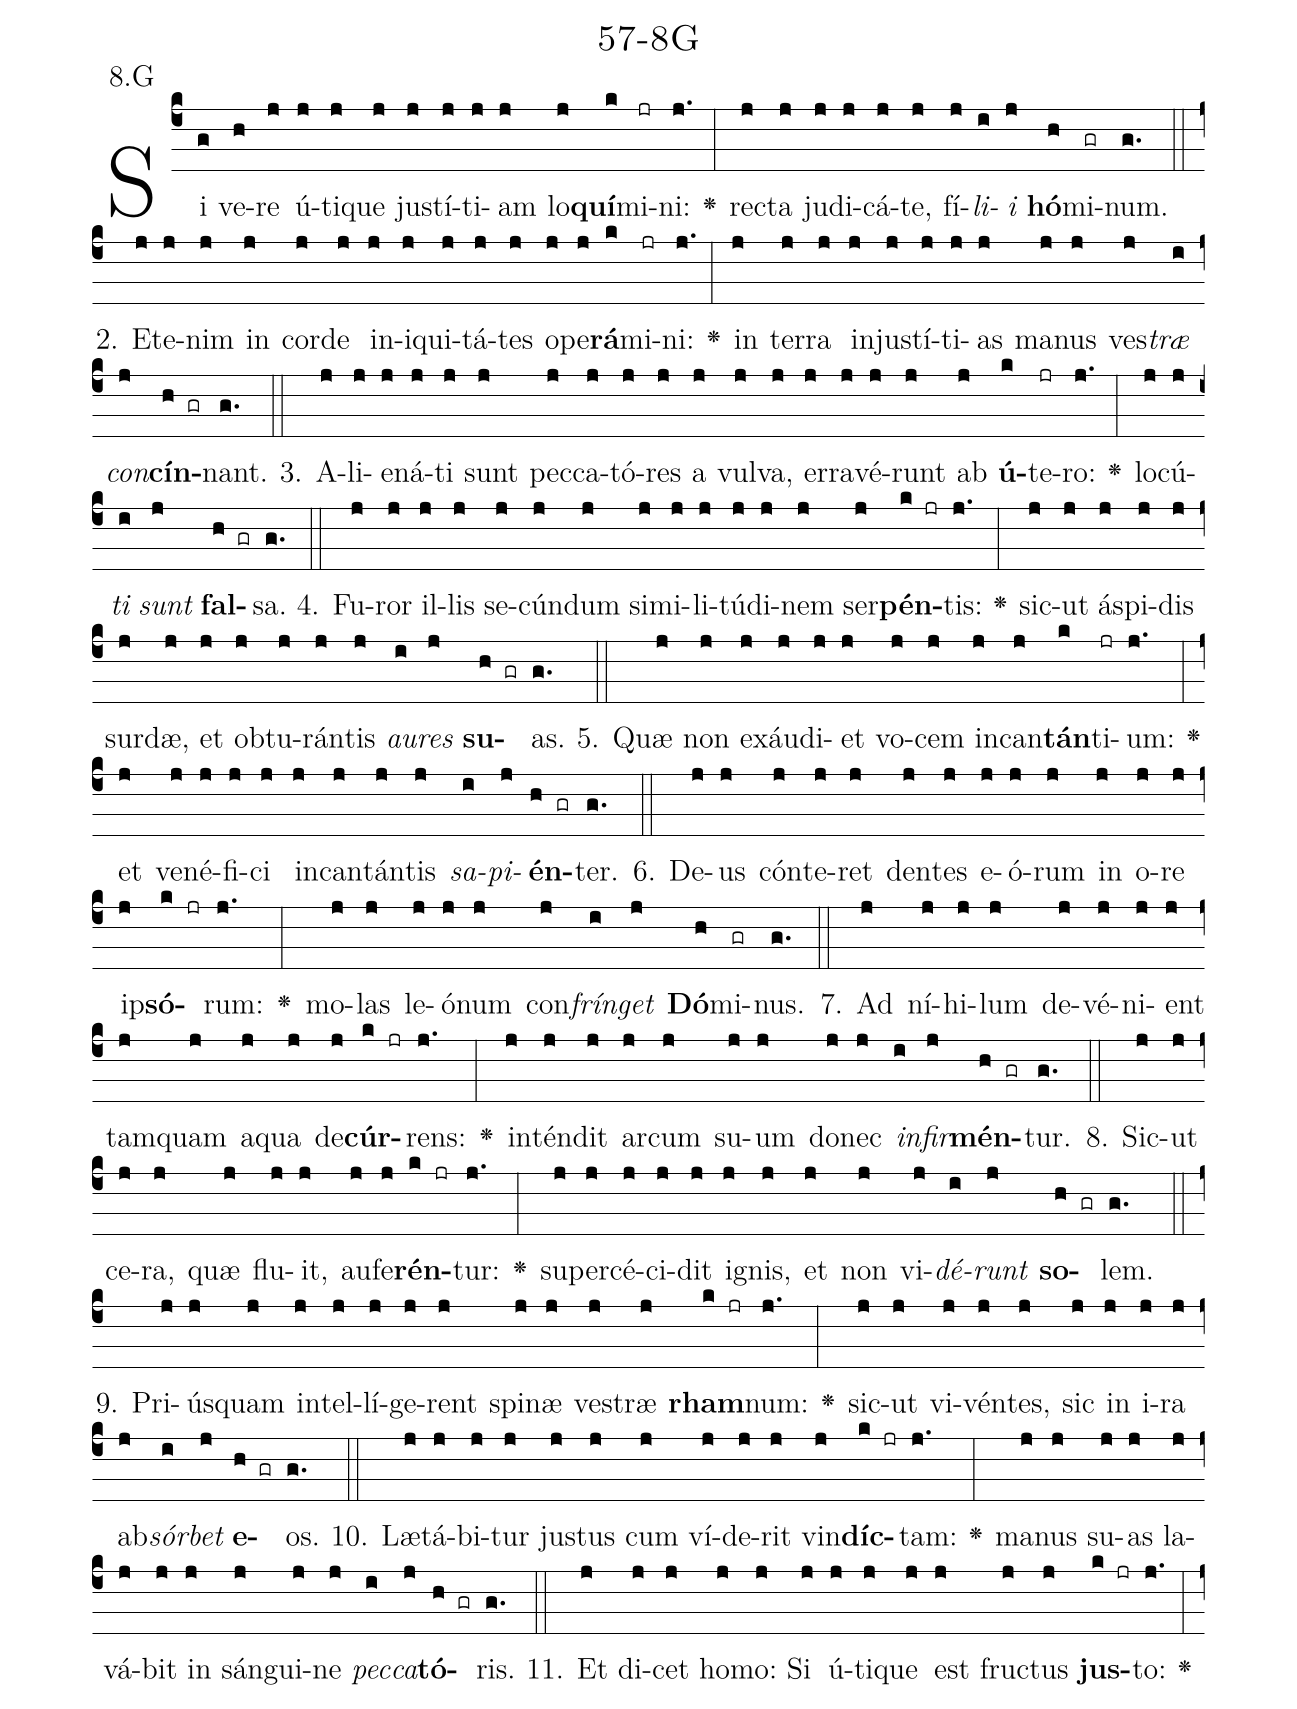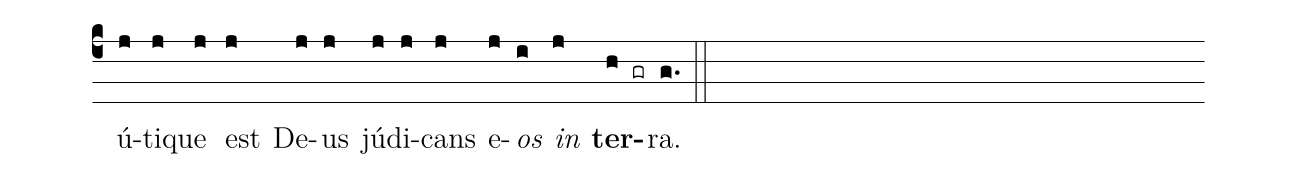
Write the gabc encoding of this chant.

name: 57-8G;
annotation: 8.G;
%%
(c4)Si(g) ve(h)re(j) ú(j)ti(j)que(j) jus(j)tí(j)ti(j)am(j) lo(j)<b>quí</b>(k)mi(jr)ni:(j.) <v>\greheightstar</v>(:) rec(j)ta(j) ju(j)di(j)cá(j)te,(j) fí(j)<i>li</i>(i)<i>i</i>(j) <b>hó</b>(h)mi(gr)num.(g.) (::)
2. Et(j)e(j)nim(j) in(j) cor(j)de(j) in(j)i(j)qui(j)tá(j)tes(j) o(j)pe(j)<b>rá</b>(k)mi(jr)ni:(j.) <v>\greheightstar</v>(:) in(j) ter(j)ra(j) in(j)jus(j)tí(j)ti(j)as(j) ma(j)nus(j) ves(j)<i>træ</i>(i) <i>con</i>(j)<b>cín</b>(h gr)nant.(g.) (::)
3. A(j)li(j)e(j)ná(j)ti(j) sunt(j) pec(j)ca(j)tó(j)res(j) a(j) vul(j)va,(j) er(j)ra(j)vé(j)runt(j) ab(j) <b>ú</b>(k)te(jr)ro:(j.) <v>\greheightstar</v>(:) lo(j)cú(j)<i>ti</i>(i) <i>sunt</i>(j) <b>fal</b>(h gr)sa.(g.) (::)
4. Fu(j)ror(j) il(j)lis(j) se(j)cún(j)dum(j) si(j)mi(j)li(j)tú(j)di(j)nem(j) ser(j)<b>pén</b>(k jr)tis:(j.) <v>\greheightstar</v>(:) sic(j)ut(j) ás(j)pi(j)dis(j) sur(j)dæ,(j) et(j) ob(j)tu(j)rán(j)tis(j) <i>au</i>(i)<i>res</i>(j) <b>su</b>(h gr)as.(g.) (::)
5. Quæ(j) non(j) ex(j)áu(j)di(j)et(j) vo(j)cem(j) in(j)can(j)<b>tán</b>(k)ti(jr)um:(j.) <v>\greheightstar</v>(:) et(j) ve(j)né(j)fi(j)ci(j) in(j)can(j)tán(j)tis(j) <i>sa</i>(i)<i>pi</i>(j)<b>én</b>(h gr)ter.(g.) (::)
6. De(j)us(j) cón(j)te(j)ret(j) den(j)tes(j) e(j)ó(j)rum(j) in(j) o(j)re(j) ip(j)<b>só</b>(k jr)rum:(j.) <v>\greheightstar</v>(:) mo(j)las(j) le(j)ó(j)num(j) con(j)<i>frín</i>(i)<i>get</i>(j) <b>Dó</b>(h)mi(gr)nus.(g.) (::)
7. Ad(j) ní(j)hi(j)lum(j) de(j)vé(j)ni(j)ent(j) tam(j)quam(j) a(j)qua(j) de(j)<b>cúr</b>(k jr)rens:(j.) <v>\greheightstar</v>(:) in(j)tén(j)dit(j) ar(j)cum(j) su(j)um(j) do(j)nec(j) <i>in</i>(i)<i>fir</i>(j)<b>mén</b>(h gr)tur.(g.) (::)
8. Sic(j)ut(j) ce(j)ra,(j) quæ(j) flu(j)it,(j) au(j)fe(j)<b>rén</b>(k jr)tur:(j.) <v>\greheightstar</v>(:) su(j)per(j)cé(j)ci(j)dit(j) i(j)gnis,(j) et(j) non(j) vi(j)<i>dé</i>(i)<i>runt</i>(j) <b>so</b>(h gr)lem.(g.) (::)
9. Pri(j)ús(j)quam(j) in(j)tel(j)lí(j)ge(j)rent(j) spi(j)næ(j) ves(j)træ(j) <b>rham</b>(k jr)num:(j.) <v>\greheightstar</v>(:) sic(j)ut(j) vi(j)vén(j)tes,(j) sic(j) in(j) i(j)ra(j) ab(j)<i>sór</i>(i)<i>bet</i>(j) <b>e</b>(h gr)os.(g.) (::)
10. Læ(j)tá(j)bi(j)tur(j) jus(j)tus(j) cum(j) ví(j)de(j)rit(j) vin(j)<b>díc</b>(k jr)tam:(j.) <v>\greheightstar</v>(:) ma(j)nus(j) su(j)as(j) la(j)vá(j)bit(j) in(j) sán(j)gui(j)ne(j) <i>pec</i>(i)<i>ca</i>(j)<b>tó</b>(h gr)ris.(g.) (::)
11. Et(j) di(j)cet(j) ho(j)mo:(j) Si(j) ú(j)ti(j)que(j) est(j) fruc(j)tus(j) <b>jus</b>(k jr)to:(j.) <v>\greheightstar</v>(:) ú(j)ti(j)que(j) est(j) De(j)us(j) jú(j)di(j)cans(j) e(j)<i>os</i>(i) <i>in</i>(j) <b>ter</b>(h gr)ra.(g.) (::)
